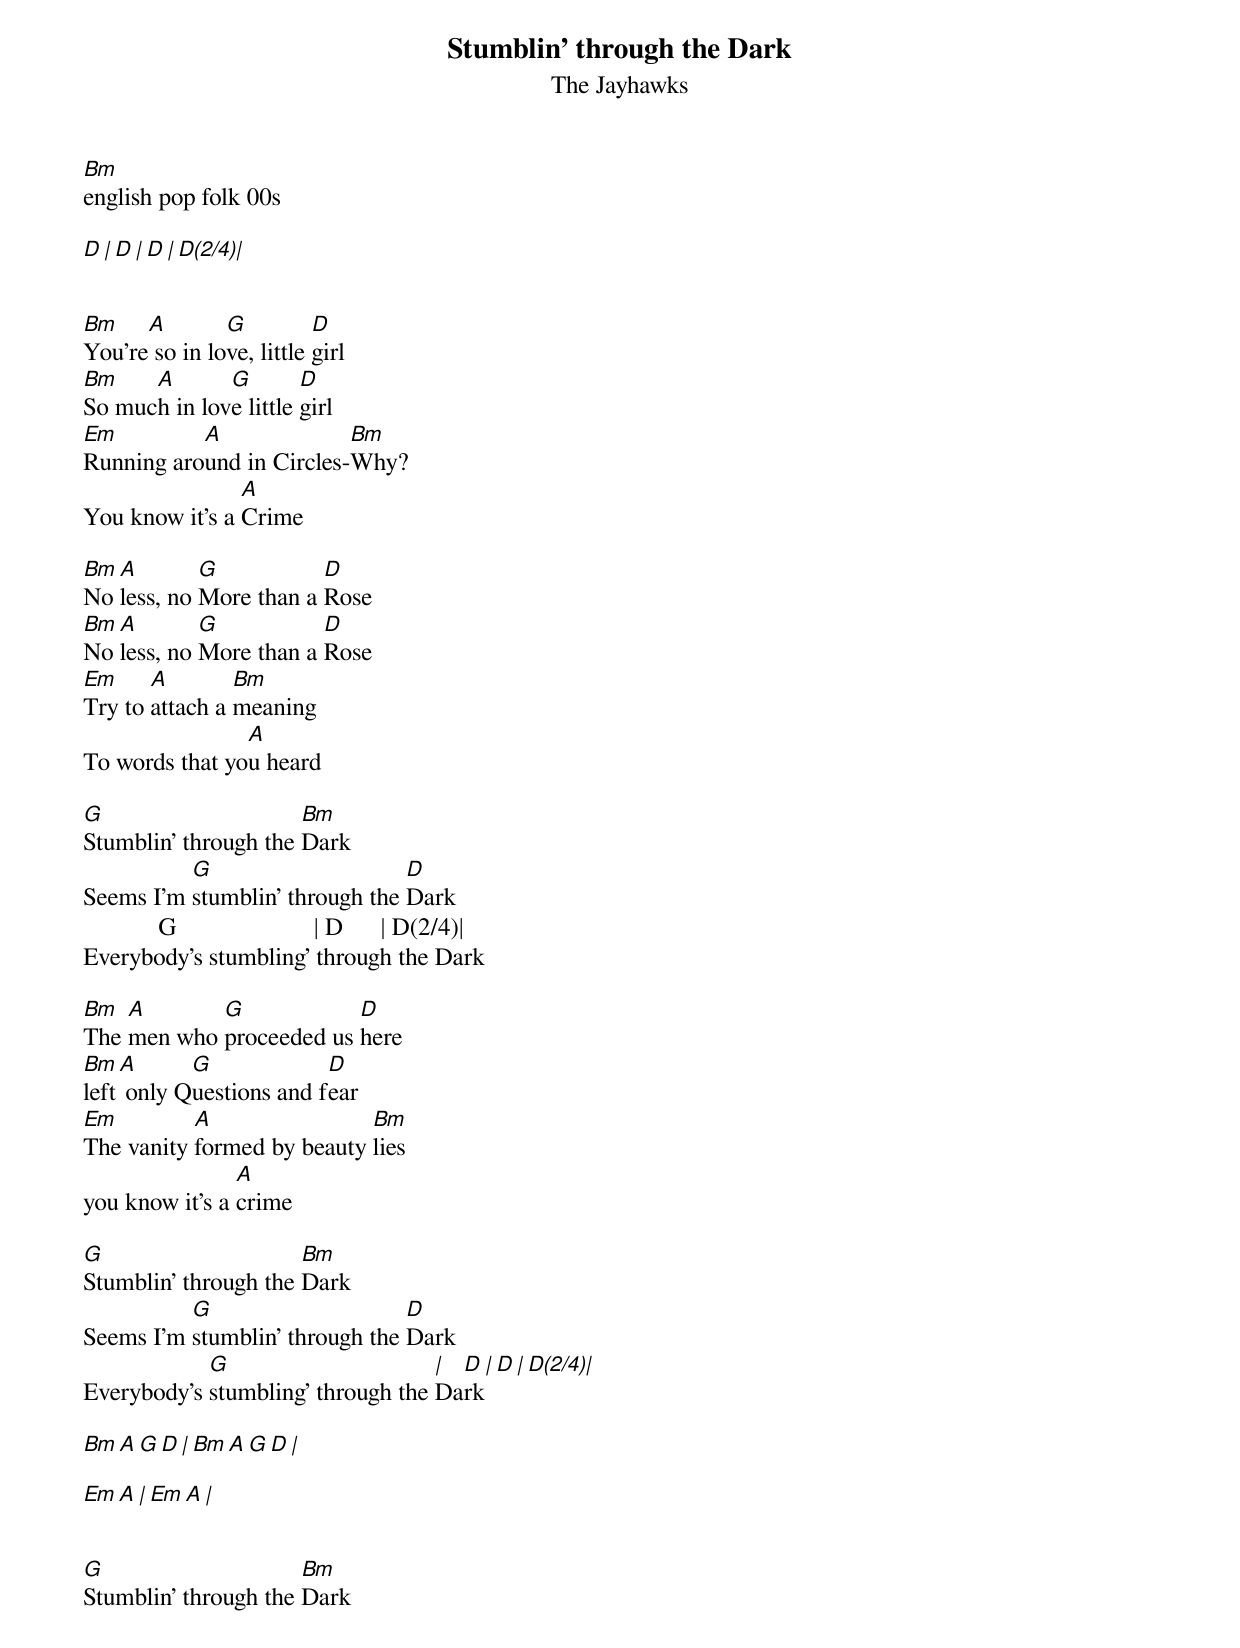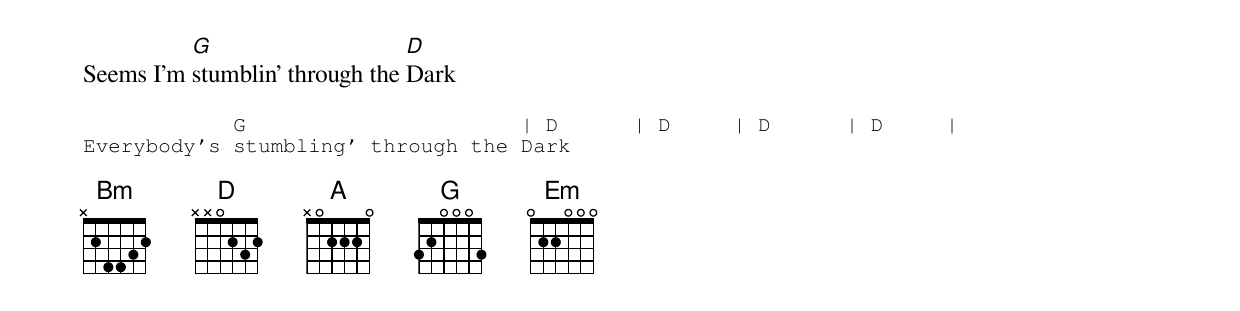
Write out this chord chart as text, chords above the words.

Stumblin' through the Dark
The Jayhawks
Bm
english pop folk 00s

D      | D      | D      | D(2/4)|


Bm    A        G          D
You're so in love, little girl
Bm    A       G        D
So much in love little girl
Em         A              Bm
Running around in Circles-Why?
                A
You know it's a Crime

Bm A        G           D
No less, no More than a Rose
Bm A        G           D
No less, no More than a Rose
Em     A        Bm
Try to attach a meaning
                A
To words that you heard

G                     Bm
Stumblin' through the Dark
          G                     D
Seems I'm stumblin' through the Dark
            G                      | D      | D(2/4)|
Everybody's stumbling' through the Dark

Bm  A       G            D
The men who proceeded us here
Bm  A      G             D
left only Questions and fear
Em         A                Bm
The vanity formed by beauty lies
                A
you know it's a crime

G                     Bm
Stumblin' through the Dark
          G                     D
Seems I'm stumblin' through the Dark
            G                      | D      |  D      | D(2/4)|
Everybody's stumbling' through the Dark

Bm  A   G    D  |  Bm  A   G    D  |

Em      A       | Em      A        |


G                     Bm
Stumblin' through the Dark

          G                     D
Seems I'm stumblin' through the Dark

            G                      | D      | D     | D      | D     |
Everybody's stumbling' through the Dark
